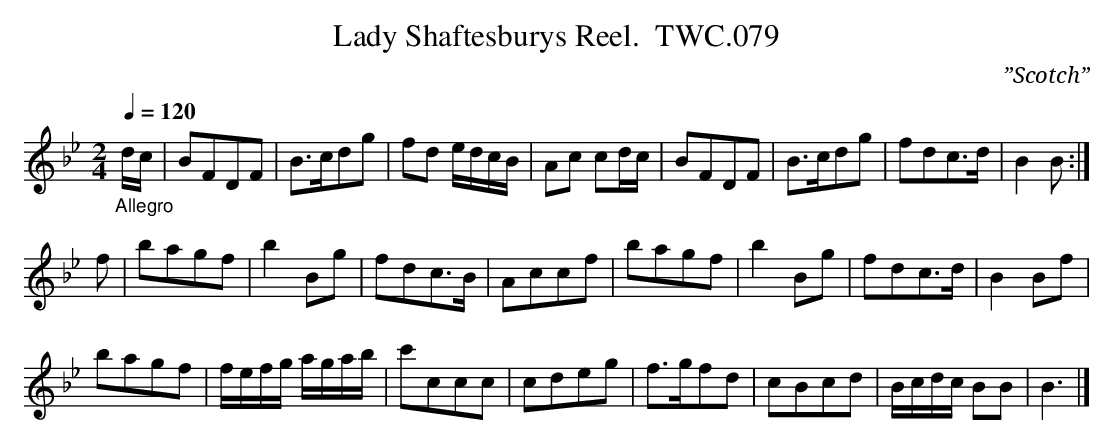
X:1
T:Lady Shaftesburys Reel.  TWC.079
L:1/8
C:”Scotch”
M:2/4
Q:1/4=120
K:Bb
"_Allegro"\
d/c/|BFDF|B>cdg|fd e/d/c/B/|Ac cd/c/|BFDF|B>cdg|fdc>d|B2B :|
f|bagf|b2 Bg|fdc>B|Accf|bagf|b2 Bg|fdc>d|B2 Bf|
bagf|f/e/f/g/ a/g/a/b/|c'ccc|cdeg|f>gfd|cBcd|B/c/d/c/ BB|B3 |]
